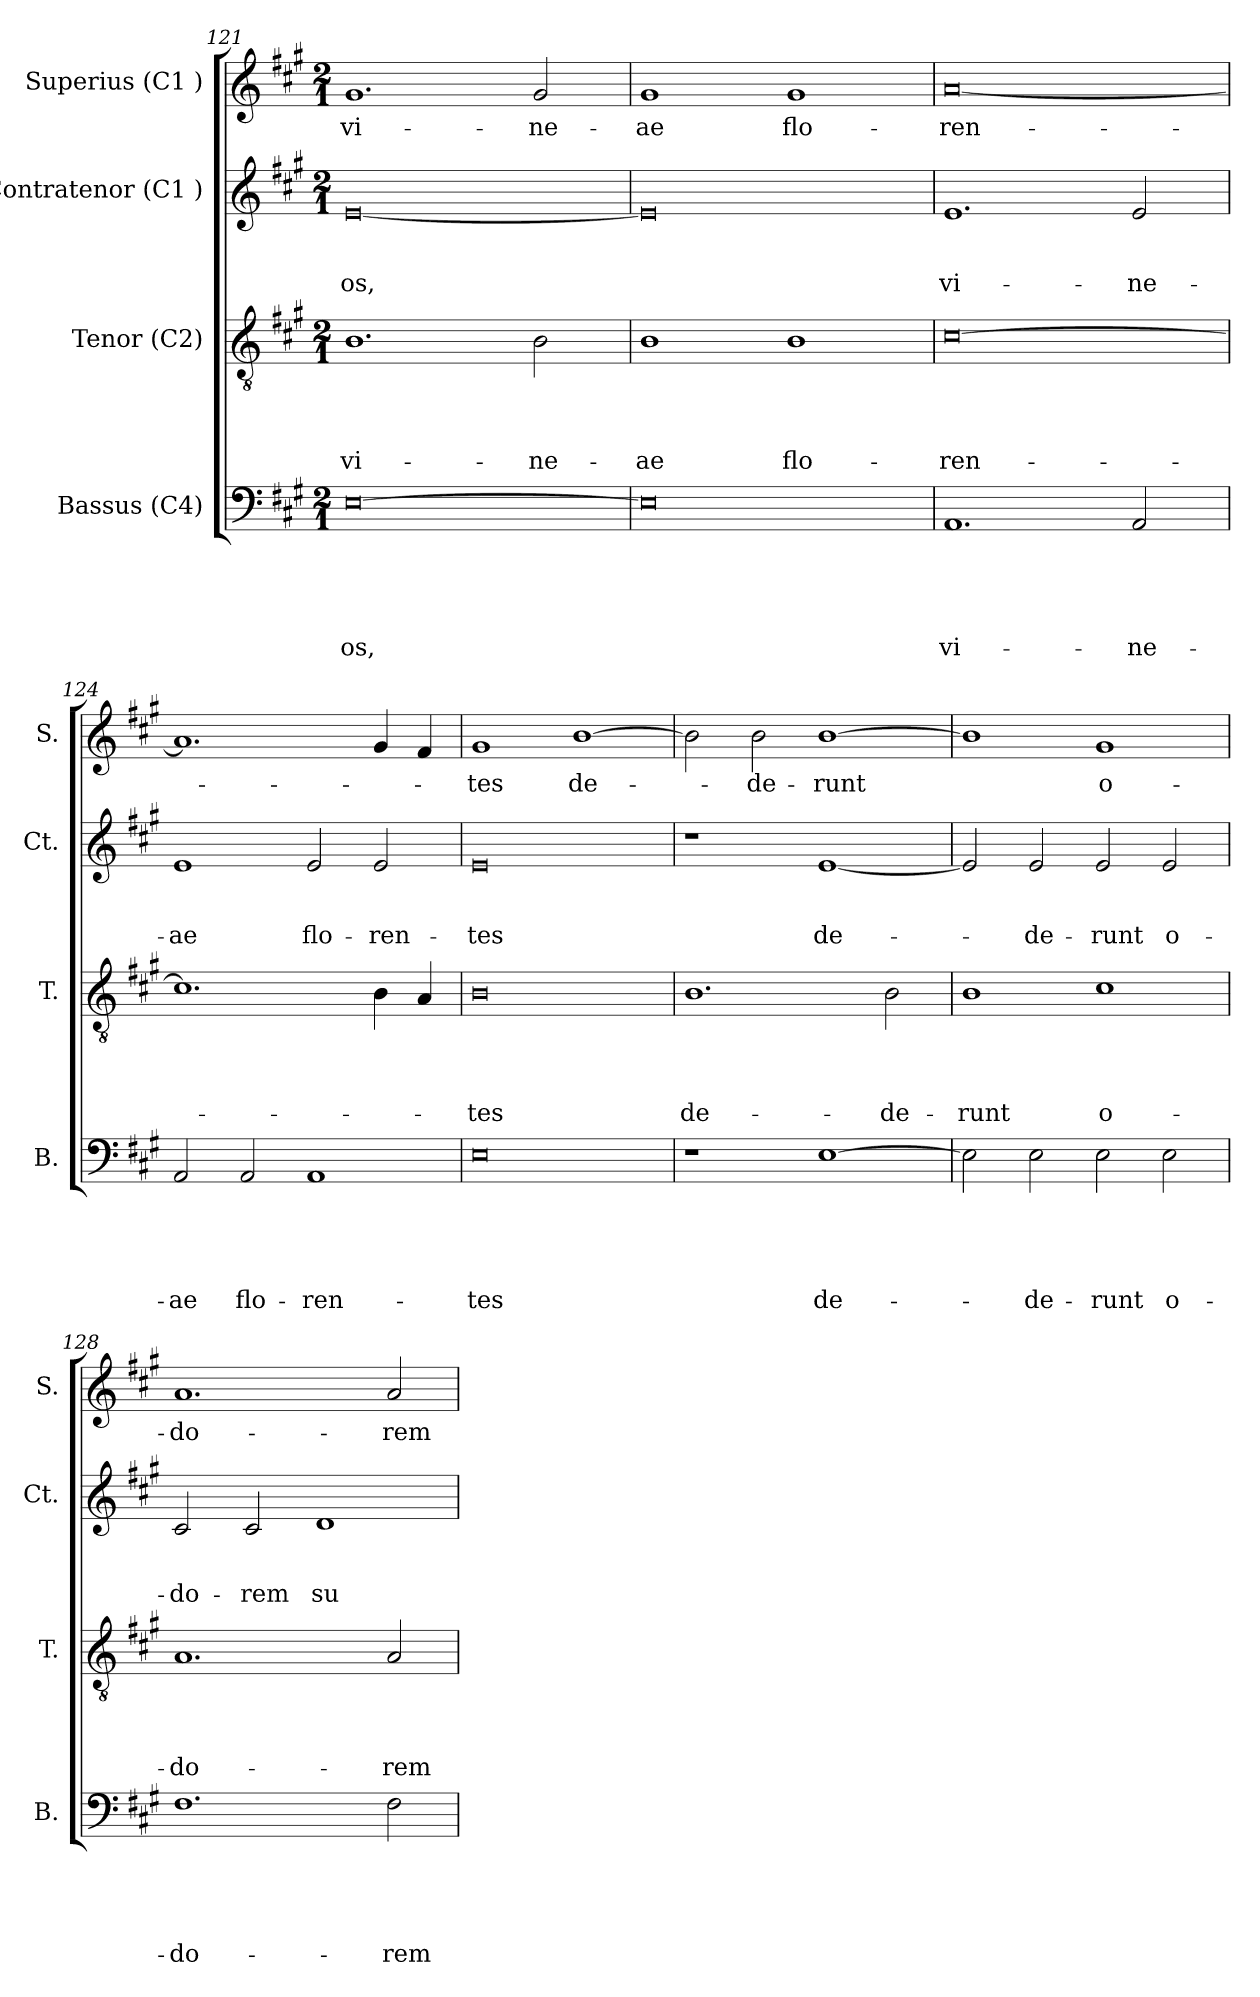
**kern	**text	**text	**text	**text	**text	**kern	**text	**text	**text	**text	**kern	**text	**text	**text	**kern	**text
*part4	*part4	*part4	*part4	*part4	*part4	*part3	*part3	*part3	*part3	*part3	*part2	*part2	*part2	*part2	*part1	*part1
*staff4	*staff4	*staff4	*staff4	*staff4	*staff4	*staff3	*staff3	*staff3	*staff3	*staff3	*staff2	*staff2	*staff2	*staff2	*staff1	*staff1
*I"Bassus (C4)	*	*	*	*	*	*I"Tenor (C2)	*	*	*	*	*I"Contratenor (C1 )	*	*	*	*I"Superius (C1 )	*
*I'B.	*	*	*	*	*	*I'T.	*	*	*	*	*I'Ct.	*	*	*	*I'S.	*
*clefF4	*	*	*	*	*	*clefGv2	*	*	*	*	*clefG2	*	*	*	*clefG2	*
*k[f#c#g#]	*	*	*	*	*	*k[f#c#g#]	*	*	*	*	*k[f#c#g#]	*	*	*	*k[f#c#g#]	*
*A:	*	*	*	*	*	*A:	*	*	*	*	*A:	*	*	*	*A:	*
*M2/1	*	*	*	*	*	*M2/1	*	*	*	*	*M2/1	*	*	*	*M2/1	*
=121	=121	=121	=121	=121	=121	=121	=121	=121	=121	=121	=121	=121	=121	=121	=121	=121
!	!	!	!	!	!LO:LY:b	!	!	!	!	!LO:LY:b	!	!	!	!LO:LY:b	!	!LO:LY:b
[>0E	.	.	.	.	-os,	1.B	.	.	.	-vi-	[<0e	.	.	-os,	1.g#	vi-
!	!	!	!	!	!	!	!	!	!	!LO:LY:b	!	!	!	!	!	!LO:LY:b
.	.	.	.	.	.	2B\	.	.	.	-ne-	.	.	.	.	2g#/	-ne-
=122	=122	=122	=122	=122	=122	=122	=122	=122	=122	=122	=122	=122	=122	=122	=122	=122
!	!	!	!	!	!	!	!	!	!	!LO:LY:b	!	!	!	!	!	!LO:LY:b
0E]	.	.	.	.	.	1B	.	.	.	-ae	0e]	.	.	.	1g#	-ae
!	!	!	!	!	!	!	!	!	!	!LO:LY:b	!	!	!	!	!	!LO:LY:b
.	.	.	.	.	.	1B	.	.	.	flo-	.	.	.	.	1g#	flo-
!!LO:LB:g=z
=123	=123	=123	=123	=123	=123	=123	=123	=123	=123	=123	=123	=123	=123	=123	=123	=123
!	!	!	!	!	!LO:LY:b	!	!	!	!	!LO:LY:b	!	!	!	!LO:LY:b	!	!LO:LY:b
1.AA	.	.	.	.	vi-	[>0c#	.	.	.	-ren-	1.e	.	.	vi-	[<0a	-ren-
!	!	!	!	!	!LO:LY:b	!	!	!	!	!	!	!	!	!LO:LY:b	!	!
2AA/	.	.	.	.	-ne-	.	.	.	.	.	2e/	.	.	-ne-	.	.
=124	=124	=124	=124	=124	=124	=124	=124	=124	=124	=124	=124	=124	=124	=124	=124	=124
!	!	!	!	!	!LO:LY:b	!	!	!	!	!	!	!	!	!LO:LY:b	!	!
2AA/	.	.	.	.	-ae	1.c#]	.	.	.	.	1e	.	.	-ae	1.a]	.
!	!	!	!	!	!LO:LY:b	!	!	!	!	!	!	!	!	!	!	!
2AA/	.	.	.	.	flo-	.	.	.	.	.	.	.	.	.	.	.
!	!	!	!	!	!LO:LY:b	!	!	!	!	!	!	!	!	!LO:LY:b	!	!
1AA	.	.	.	.	-ren-	.	.	.	.	.	2e/	.	.	flo-	.	.
!	!	!	!	!	!	!	!	!	!	!	!	!	!	!LO:LY:b	!	!
.	.	.	.	.	.	4B\	.	.	.	.	2e/	.	.	-ren-	4g#/	.
.	.	.	.	.	.	4A/	.	.	.	.	.	.	.	.	4f#/	.
=125	=125	=125	=125	=125	=125	=125	=125	=125	=125	=125	=125	=125	=125	=125	=125	=125
!	!	!	!	!	!LO:LY:b:rj	!	!	!	!	!LO:LY:b:rj	!	!	!	!LO:LY:b:rj	!	!LO:LY:b
0E	.	.	.	.	-tes	0B	.	.	.	-tes	0e	.	.	-tes	1g#	-tes
!	!	!	!	!	!	!	!	!	!	!	!	!	!	!	!	!LO:LY:b
.	.	.	.	.	.	.	.	.	.	.	.	.	.	.	[>1b	de-
=126	=126	=126	=126	=126	=126	=126	=126	=126	=126	=126	=126	=126	=126	=126	=126	=126
!	!	!	!	!	!	!	!	!	!	!LO:LY:b	!	!	!	!	!	!
1r	.	.	.	.	.	1.B	.	.	.	de-	1r	.	.	.	2b\]	.
!	!	!	!	!	!	!	!	!	!	!	!	!	!	!	!	!LO:LY:b
.	.	.	.	.	.	.	.	.	.	.	.	.	.	.	2b\	-de-
!	!	!	!	!	!LO:LY:b	!	!	!	!	!	!	!	!	!LO:LY:b	!	!LO:LY:b
[>1E	.	.	.	.	de-	.	.	.	.	.	[<1e	.	.	de-	[>1b	-runt
!	!	!	!	!	!	!	!	!	!	!LO:LY:b	!	!	!	!	!	!
.	.	.	.	.	.	2B\	.	.	.	-de-	.	.	.	.	.	.
=127	=127	=127	=127	=127	=127	=127	=127	=127	=127	=127	=127	=127	=127	=127	=127	=127
!	!	!	!	!	!	!	!	!	!	!LO:LY:b	!	!	!	!	!	!
2E\]	.	.	.	.	.	1B	.	.	.	-runt	2e/]	.	.	.	1b]	.
!	!	!	!	!	!LO:LY:b	!	!	!	!	!	!	!	!	!LO:LY:b	!	!
2E\	.	.	.	.	-de-	.	.	.	.	.	2e/	.	.	-de-	.	.
!	!	!	!	!	!LO:LY:b:rj	!	!	!	!	!LO:LY:b:rj	!	!	!	!LO:LY:b:rj	!	!LO:LY:b:rj
2E\	.	.	.	.	-runt	1c#	.	.	.	o-	2e/	.	.	-runt	1g#	o-
!	!	!	!	!	!LO:LY:b	!	!	!	!	!	!	!	!	!LO:LY:b	!	!
2E\	.	.	.	.	o-	.	.	.	.	.	2e/	.	.	o-	.	.
!!LO:LB:g=z
=128	=128	=128	=128	=128	=128	=128	=128	=128	=128	=128	=128	=128	=128	=128	=128	=128
!	!	!	!	!	!LO:LY:b	!	!	!	!	!LO:LY:b	!	!	!	!LO:LY:b	!	!LO:LY:b
1.F#	.	.	.	.	-do-	1.A	.	.	.	-do-	2c#/	.	.	-do-	1.a	-do-
!	!	!	!	!	!	!	!	!	!	!	!	!	!	!LO:LY:b	!	!
.	.	.	.	.	.	.	.	.	.	.	2c#/	.	.	-rem	.	.
!	!	!	!	!	!	!	!	!	!	!	!	!	!	!LO:LY:b	!	!
.	.	.	.	.	.	.	.	.	.	.	1d	.	.	su-	.	.
!	!	!	!	!	!LO:LY:b	!	!	!	!	!LO:LY:b	!	!	!	!	!	!LO:LY:b
2F#\	.	.	.	.	-rem	2A/	.	.	.	-rem	.	.	.	.	2a/	-rem
=	=	=	=	=	=	=	=	=	=	=	=	=	=	=	=	=
*-	*-	*-	*-	*-	*-	*-	*-	*-	*-	*-	*-	*-	*-	*-	*-	*-
